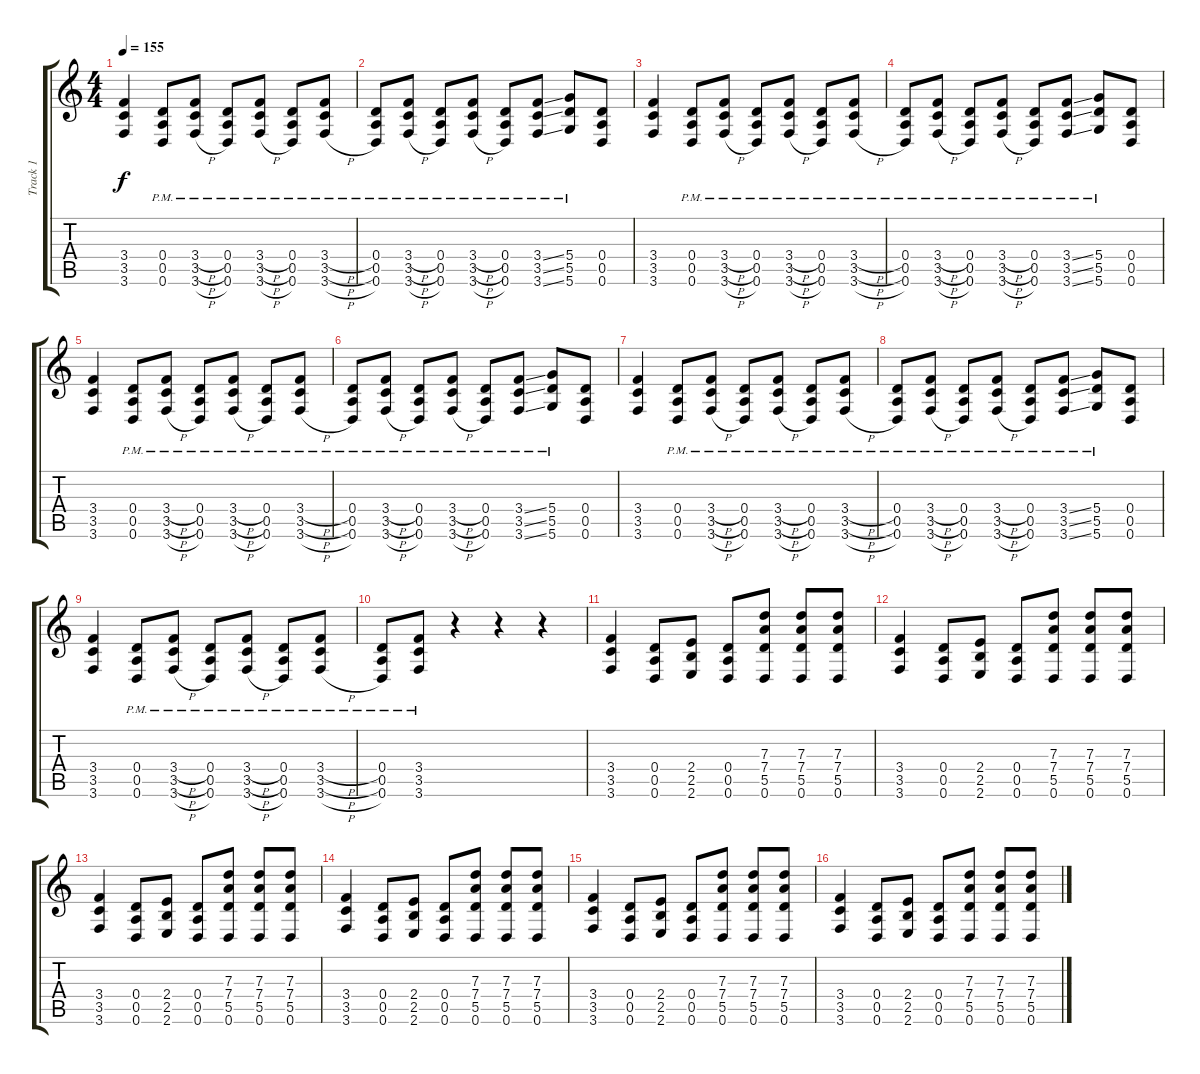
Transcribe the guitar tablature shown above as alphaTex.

\track ("Track 1" "Track 1") {instrument distortionguitar}
\staff {score tabs}
\tuning (E4 B3 G3 D3 A2 D2) {hide}
\ts (4 4)
\tempo 155
\clef g2
\ks c
(3.4 3.5 3.6).4{dy f} (0.4{pm} 0.5{pm} 0.6{pm}).8 (3.4{h pm} 3.5{h pm} 3.6{h pm}).8 (0.4{pm} 0.5{pm} 0.6{pm}).8 (3.4{h pm} 3.5{h pm} 3.6{h pm}).8 (0.4{pm} 0.5{pm} 0.6{pm}).8 (3.4{h pm} 3.5{h pm} 3.6{h pm}).8 |
(0.4{pm} 0.5{pm} 0.6{pm}).8 (3.4{h pm} 3.5{h pm} 3.6{h pm}).8 (0.4{pm} 0.5{pm} 0.6{pm}).8 (3.4{h pm} 3.5{h pm} 3.6{h pm}).8 (0.4{pm} 0.5{pm} 0.6{pm}).8 (3.4{ss pm} 3.5{ss pm} 3.6{ss pm}).8 (5.4{pm} 5.5{pm} 5.6{pm}).8 (0.4 0.5 0.6).8 |
(3.4 3.5 3.6).4 (0.4{pm} 0.5{pm} 0.6{pm}).8 (3.4{h pm} 3.5{h pm} 3.6{h pm}).8 (0.4{pm} 0.5{pm} 0.6{pm}).8 (3.4{h pm} 3.5{h pm} 3.6{h pm}).8 (0.4{pm} 0.5{pm} 0.6{pm}).8 (3.4{h pm} 3.5{h pm} 3.6{h pm}).8 |
(0.4{pm} 0.5{pm} 0.6{pm}).8 (3.4{h pm} 3.5{h pm} 3.6{h pm}).8 (0.4{pm} 0.5{pm} 0.6{pm}).8 (3.4{h pm} 3.5{h pm} 3.6{h pm}).8 (0.4{pm} 0.5{pm} 0.6{pm}).8 (3.4{ss pm} 3.5{ss pm} 3.6{ss pm}).8 (5.4{pm} 5.5{pm} 5.6{pm}).8 (0.4 0.5 0.6).8 |
(3.4 3.5 3.6).4 (0.4{pm} 0.5{pm} 0.6{pm}).8 (3.4{h pm} 3.5{h pm} 3.6{h pm}).8 (0.4{pm} 0.5{pm} 0.6{pm}).8 (3.4{h pm} 3.5{h pm} 3.6{h pm}).8 (0.4{pm} 0.5{pm} 0.6{pm}).8 (3.4{h pm} 3.5{h pm} 3.6{h pm}).8 |
(0.4{pm} 0.5{pm} 0.6{pm}).8 (3.4{h pm} 3.5{h pm} 3.6{h pm}).8 (0.4{pm} 0.5{pm} 0.6{pm}).8 (3.4{h pm} 3.5{h pm} 3.6{h pm}).8 (0.4{pm} 0.5{pm} 0.6{pm}).8 (3.4{ss pm} 3.5{ss pm} 3.6{ss pm}).8 (5.4{pm} 5.5{pm} 5.6{pm}).8 (0.4 0.5 0.6).8 |
(3.4 3.5 3.6).4 (0.4{pm} 0.5{pm} 0.6{pm}).8 (3.4{h pm} 3.5{h pm} 3.6{h pm}).8 (0.4{pm} 0.5{pm} 0.6{pm}).8 (3.4{h pm} 3.5{h pm} 3.6{h pm}).8 (0.4{pm} 0.5{pm} 0.6{pm}).8 (3.4{h pm} 3.5{h pm} 3.6{h pm}).8 |
(0.4{pm} 0.5{pm} 0.6{pm}).8 (3.4{h pm} 3.5{h pm} 3.6{h pm}).8 (0.4{pm} 0.5{pm} 0.6{pm}).8 (3.4{h pm} 3.5{h pm} 3.6{h pm}).8 (0.4{pm} 0.5{pm} 0.6{pm}).8 (3.4{ss pm} 3.5{ss pm} 3.6{ss pm}).8 (5.4{pm} 5.5{pm} 5.6{pm}).8 (0.4 0.5 0.6).8 |
(3.4 3.5 3.6).4 (0.4{pm} 0.5{pm} 0.6{pm}).8 (3.4{h pm} 3.5{h pm} 3.6{h pm}).8 (0.4{pm} 0.5{pm} 0.6{pm}).8 (3.4{h pm} 3.5{h pm} 3.6{h pm}).8 (0.4{pm} 0.5{pm} 0.6{pm}).8 (3.4{h pm} 3.5{h pm} 3.6{h pm}).8 |
(0.4{pm} 0.5{pm} 0.6{pm}).8 (3.4{pm} 3.5{pm} 3.6{pm}).8 r.4 r.4 r.4 |
(3.4 3.5 3.6).4 (0.4 0.5 0.6).8 (2.4 2.5 2.6).8 (0.4 0.5 0.6).8 (7.3 7.4 5.5 0.6).8 (7.3 7.4 5.5 0.6).8 (7.3 7.4 5.5 0.6).8 |
(3.4 3.5 3.6).4 (0.4 0.5 0.6).8 (2.4 2.5 2.6).8 (0.4 0.5 0.6).8 (7.3 7.4 5.5 0.6).8 (7.3 7.4 5.5 0.6).8 (7.3 7.4 5.5 0.6).8 |
(3.4 3.5 3.6).4 (0.4 0.5 0.6).8 (2.4 2.5 2.6).8 (0.4 0.5 0.6).8 (7.3 7.4 5.5 0.6).8 (7.3 7.4 5.5 0.6).8 (7.3 7.4 5.5 0.6).8 |
(3.4 3.5 3.6).4 (0.4 0.5 0.6).8 (2.4 2.5 2.6).8 (0.4 0.5 0.6).8 (7.3 7.4 5.5 0.6).8 (7.3 7.4 5.5 0.6).8 (7.3 7.4 5.5 0.6).8 |
(3.4 3.5 3.6).4 (0.4 0.5 0.6).8 (2.4 2.5 2.6).8 (0.4 0.5 0.6).8 (7.3 7.4 5.5 0.6).8 (7.3 7.4 5.5 0.6).8 (7.3 7.4 5.5 0.6).8 |
(3.4 3.5 3.6).4 (0.4 0.5 0.6).8 (2.4 2.5 2.6).8 (0.4 0.5 0.6).8 (7.3 7.4 5.5 0.6).8 (7.3 7.4 5.5 0.6).8 (7.3 7.4 5.5 0.6).8
